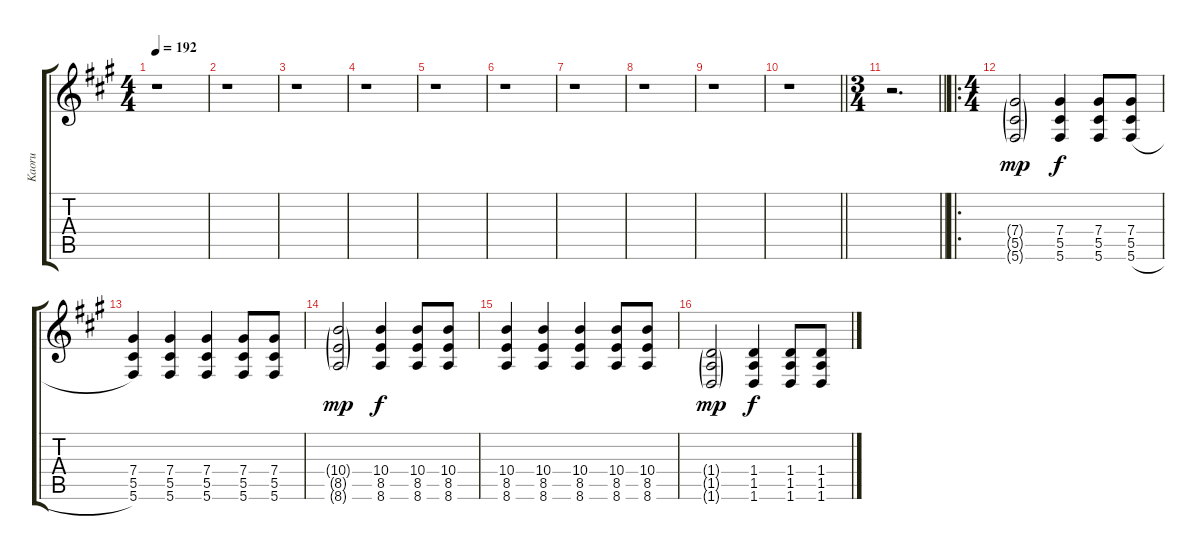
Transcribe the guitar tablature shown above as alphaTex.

\track ("Kaoru" "Kaoru") {instrument overdrivenguitar}
\staff {score tabs}
\tuning (Eb4 Bb3 Gb3 Db3 Ab2 Db2) {hide}
\ts (4 4)
\tempo 192
\clef g2
\ks a
r.1{dy f} |
r.1 |
r.1 |
r.1 |
r.1 |
r.1 |
r.1 |
r.1 |
r.1 |
\barLineRight lightlight
r.1 |
\ts (3 4)
\barLineRight lightlight
r.2{d} |
\ro
\ts (4 4)
(7.4{g} 5.5{g} 5.6{g}).2{dy mp} (7.4 5.5 5.6).4{dy f} (7.4 5.5 5.6).8 (7.4 5.5 5.6{h}).8 |
(7.4 5.5 5.6).4 (7.4 5.5 5.6).4 (7.4 5.5 5.6).4 (7.4 5.5 5.6).8 (7.4 5.5 5.6).8 |
(10.4{g} 8.5{g} 8.6{g}).2{dy mp} (10.4 8.5 8.6).4{dy f} (10.4 8.5 8.6).8 (10.4 8.5 8.6).8 |
(10.4 8.5 8.6).4 (10.4 8.5 8.6).4 (10.4 8.5 8.6).4 (10.4 8.5 8.6).8 (10.4 8.5 8.6).8 |
(1.4{g} 1.5{g} 1.6{g}).2{dy mp} (1.4 1.5 1.6).4{dy f} (1.4 1.5 1.6).8 (1.4 1.5 1.6).8
